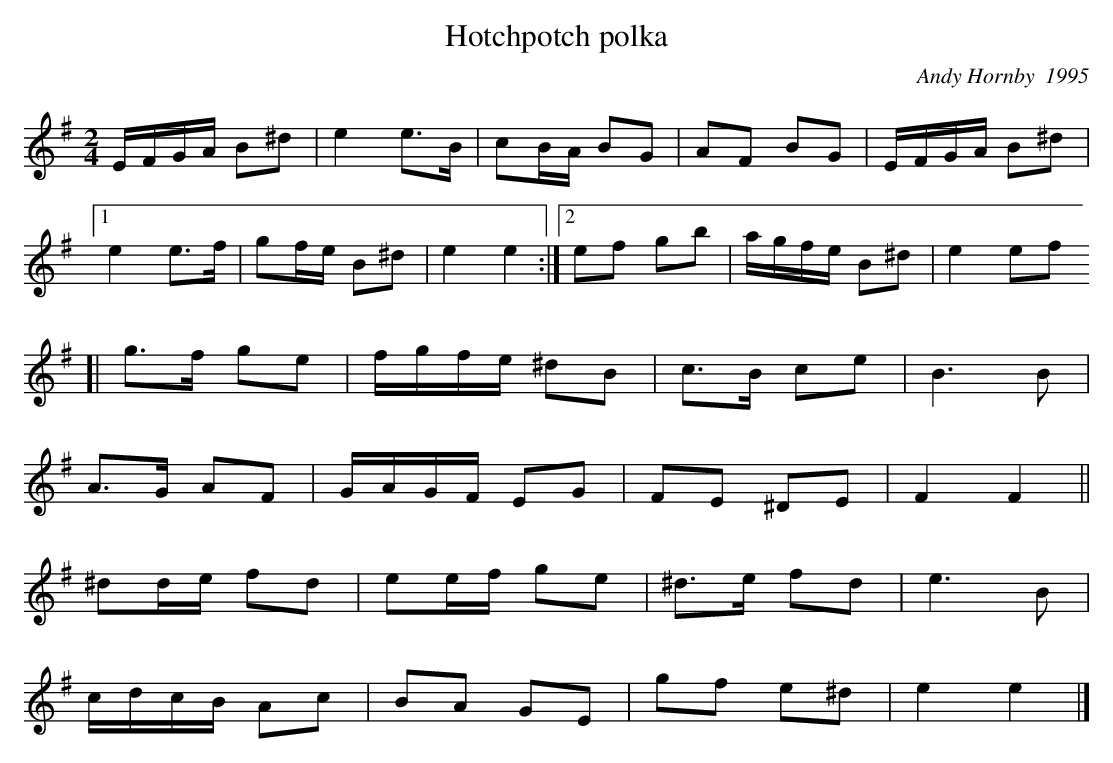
X:1
T:Hotchpotch polka
C:Andy Hornby  1995
L:1/16
M:2/4
K:G
EFGA B2^d2|e4e3B|c2BA B2G2|A2F2 B2G2|EFGA B2^d2|
[1e4e3f|g2fe B2^d2|e4e4:|[2e2f2 g2b2|agfe B2^d2|e4e2f2
[|g3f g2e2|fgfe ^d2B2|c3B c2e2|B6B2|
A3G A2F2|GAGF E2G2|F2E2 ^D2E2|F4F4||
^d2de f2d2|e2ef g2e2|^d3e f2d2|e6B2|
cdcB A2c2|B2A2 G2E2|g2f2 e2^d2|e4e4|]
